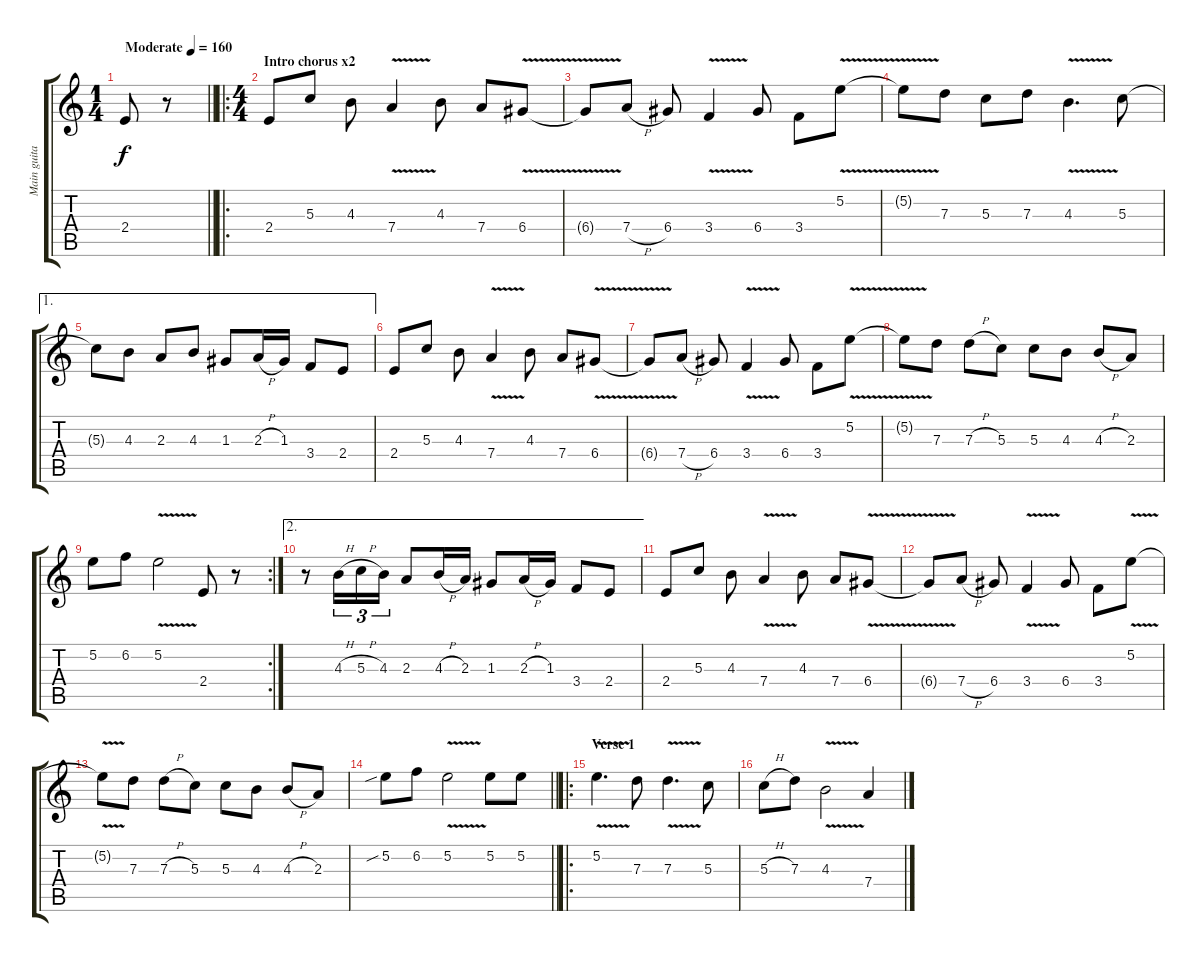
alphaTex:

\track ("Main guitar" "Main guita") {instrument acousticguitarsteel}
\staff {score tabs}
\tuning (E4 B3 G3 D3 A2 D2) {hide}
\ts (1 4)
\tempo (160 "Moderate")
\clef g2
\barLineRight lightlight
\ks c
2.4.8{dy f instrument acousticguitarsteel} r.8 |
\ro
\ts (4 4)
\section ("" "Intro chorus x2")
2.4.8 5.3.8 4.3.8 7.4{v}.4 4.3.8 7.4.8 6.4{v}.8 |
6.4{t}.8 7.4{h}.8 6.4.8 3.4{v}.4 6.4.8 3.4.8 5.2{v}.8 |
5.2{t}.8 7.3.8 5.3.8 7.3.8 4.3{v}.4{d} 5.3.8 |
\ae 1
5.3{t}.8 4.3.8 2.3.8 4.3.8 1.3.8 2.3{h}.16 1.3.16 3.4.8 2.4.8 |
2.4.8 5.3.8 4.3.8 7.4{v}.4 4.3.8 7.4.8 6.4{v}.8 |
6.4{t}.8 7.4{h}.8 6.4.8 3.4{v}.4 6.4.8 3.4.8 5.2{v}.8 |
5.2{t}.8 7.3.8 7.3{h}.8 5.3.8 5.3.8 4.3.8 4.3{h}.8 2.3.8 |
\rc 2
5.2.8 6.2.8 5.2{v}.2 2.4.8 r.8 |
\ae 2
r.8 4.3{h}.16{tu (3 2)} 5.3{h}.16{tu (3 2)} 4.3.16{tu (3 2)} 2.3.8 4.3{h}.16 2.3.16 1.3.8 2.3{h}.16 1.3.16 3.4.8 2.4.8 |
2.4.8 5.3.8 4.3.8 7.4{v}.4 4.3.8 7.4.8 6.4{v}.8 |
6.4{t}.8 7.4{h}.8 6.4.8 3.4{v}.4 6.4.8 3.4.8 5.2{v}.8 |
5.2{t}.8 7.3.8 7.3{h}.8 5.3.8 5.3.8 4.3.8 4.3{h}.8 2.3.8 |
\barLineRight lightlight
5.2{sib}.8 6.2.8 5.2{v}.2 5.2.8 5.2.8 |
\ro
\section ("" "Verse 1")
5.2{v}.4{d} 7.3.8 7.3{v}.4{d} 5.3.8 |
5.3{h}.8 7.3.8 4.3{v}.2 7.4.4
